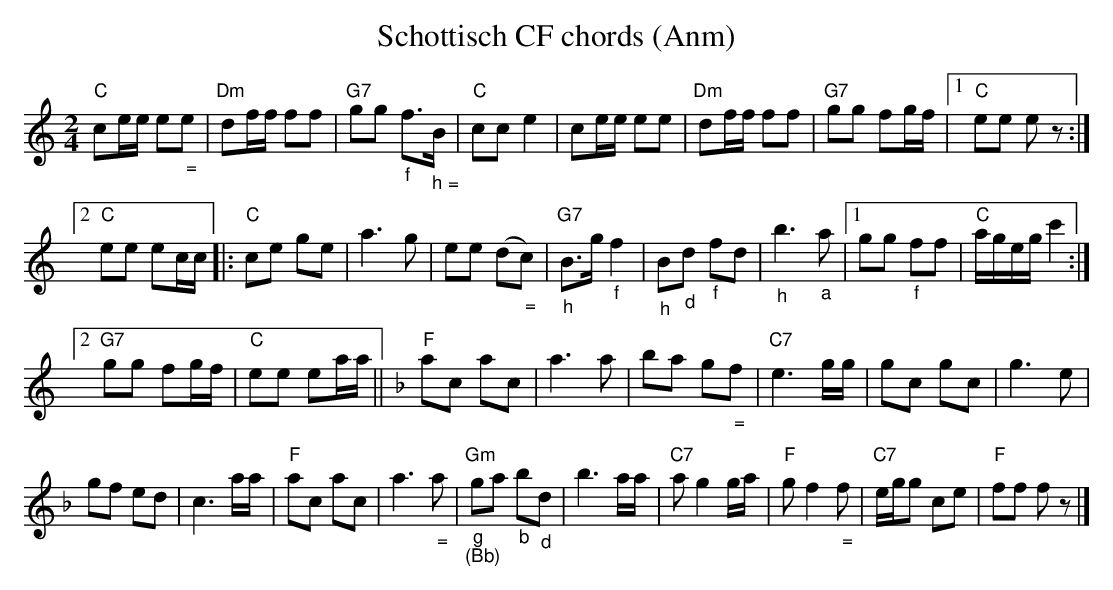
X:1
T: Schottisch CF chords (Anm)
M:2/4
L:1/16
K:C %%MIDI gchordon
"C"c2ee e2"_ ="e2 | "Dm"d2ff f2f2 | "G7"g2g2 "_f"f3"_ h ="B | "C"c2c2e4 | c2ee e2e2 | "Dm"d2ff f2f2 | "G7"g2g2 f2gf |1 \
"C"e2e2 e2z2 :|2
 "C"e2e2 e2cc |: "C"c2e2 g2e2 | a6g2 | e2e2 (d2"_ ="c2) | "G7""_h"B3g "_f"f4 | "_h"B2"_d"d2 "_f"f2d2 | \
"_h"b6"_a"a2 |1 g2g2 "_f"f2f2 | "C"ageg c'4 :|2
 "G7"g2g2 f2gf | "C"e2e2 e2aa || [K:F] "F"a2c2 a2c2 | a6a2 | \
b2a2 g2"_ ="f2 | "C7"e6gg | g2c2 g2c2 | g6e2 |
 g2f2 e2d2 | c6aa | "F"a2c2 a2c2 | \
a6"_ ="a2 | "Gm""_g""_(Bb)"g2a2 "_b"b2"_d"d2 | b6aa | "C7"a2g4ga | "F"g2f4"_ ="f2 | "C7"egg2 c2e2 | "F"f2f2 f2z2 |]
